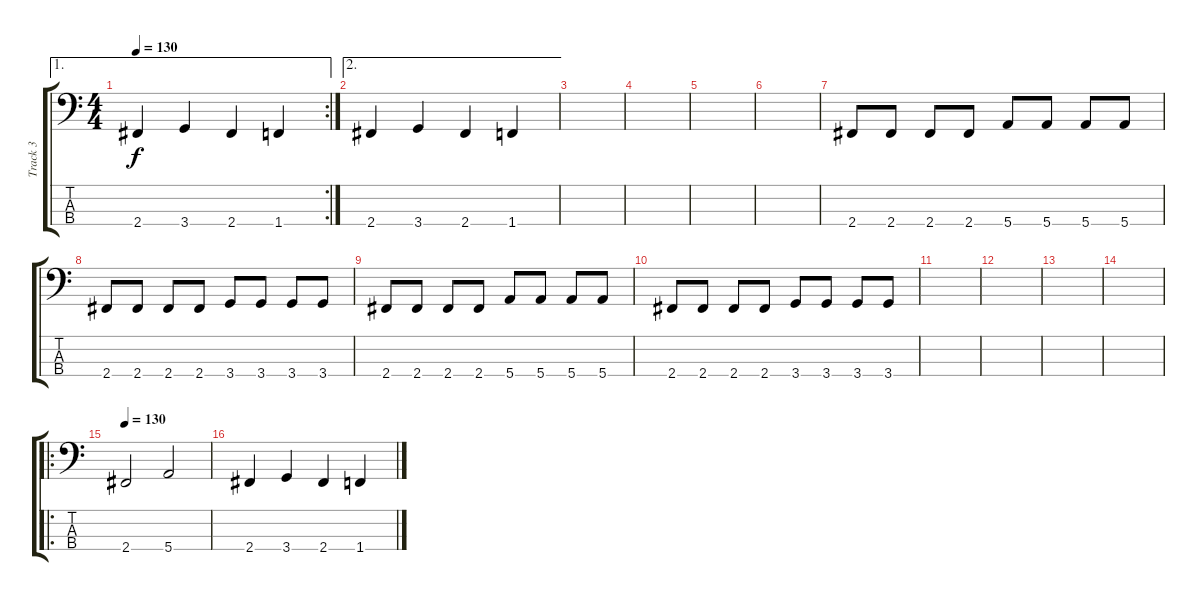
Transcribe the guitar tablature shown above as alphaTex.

\track ("Track 3" "Track 3") {instrument electricbasspick}
\staff {score tabs}
\tuning (G2 D2 A1 E1) {hide}
\ae 1
\rc 2
\ts (4 4)
\tempo 130
\clef f4
\ks c
2.4.4{dy f} 3.4.4 2.4.4 1.4.4 |
\ae 2
2.4.4 3.4.4 2.4.4 1.4.4 |
|
|
|
|
2.4.8 2.4.8 2.4.8 2.4.8 5.4.8 5.4.8 5.4.8 5.4.8 |
2.4.8 2.4.8 2.4.8 2.4.8 3.4.8 3.4.8 3.4.8 3.4.8 |
2.4.8 2.4.8 2.4.8 2.4.8 5.4.8 5.4.8 5.4.8 5.4.8 |
2.4.8 2.4.8 2.4.8 2.4.8 3.4.8 3.4.8 3.4.8 3.4.8 |
|
|
|
|
\ro
\tempo 130
2.4.2 5.4.2 |
2.4.4 3.4.4 2.4.4 1.4.4
